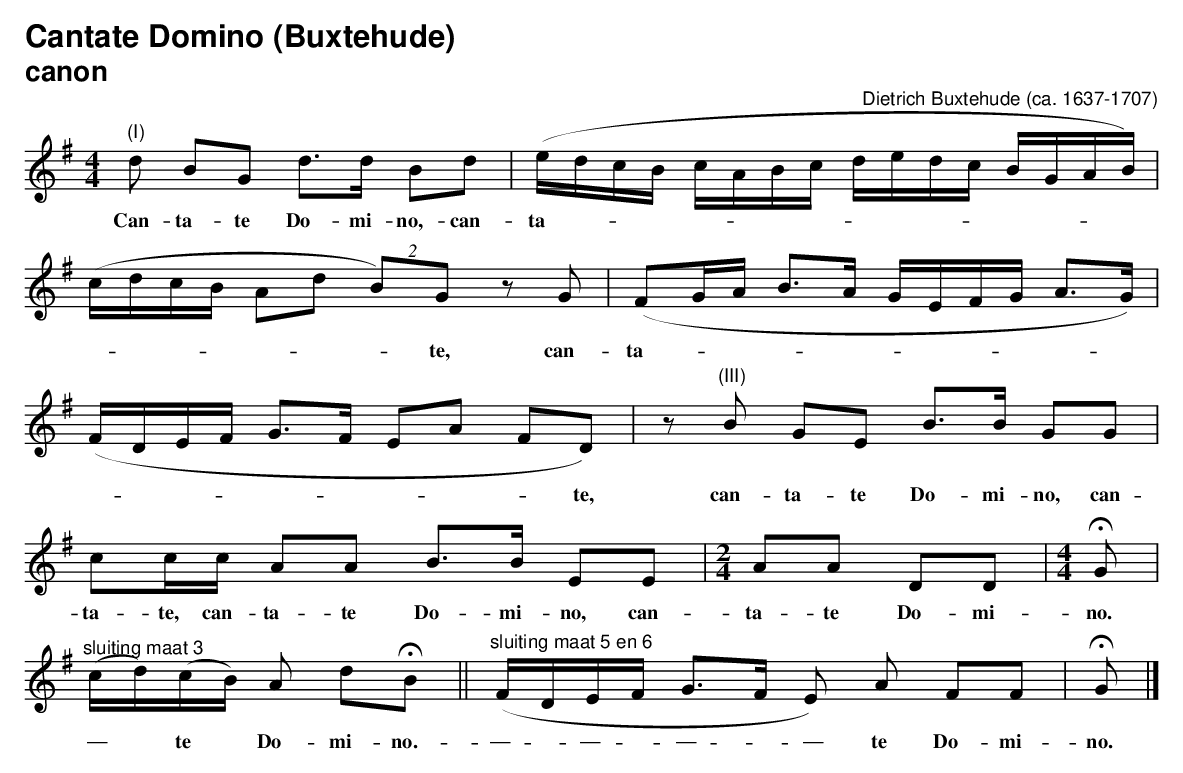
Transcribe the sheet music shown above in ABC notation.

X:1
T:Cantate Domino (Buxtehude)
T:canon
C:Dietrich Buxtehude (ca. 1637-1707)
L:1/8
M:4/4
K:G
"(I)"d BG d>d Bd | (e/d/c/B/ c/A/B/c/ d/e/d/c/ B/G/A/B/) |$ (c/d/c/B/ Ad (2:3:2B)G z G |
w: Can- ta- te Do- mi- no,- can-|ta- * * * * * * * * * * * * * * *|* * * * * * * te, can-|
(FG/A/ B>A G/E/F/G/ A>G) |$ (F/D/E/F/ G>F EA FD) | z "(III)"B GE B>B GG |$ cc/c/ AA B>B EE |
w: ta- * * * * * * * * * *|* * * * * * * * * te,|can- ta- te Do- mi- no, can-|ta- te, can- ta- te Do- mi- no, can-|
[M:2/4] AA DD |[M:4/4] !fermata!G |$"^sluiting maat 3" (c/d/)(c/B/) A d!fermata!B ||
w: ta- te Do- mi-|no.|— * te * Do- mi- no.-|
"^sluiting maat 5 en 6" (F/D/E/F/ G>F E) A FF | !fermata!G |]
w: —- * —- * —- * — te Do- mi-|no.|
